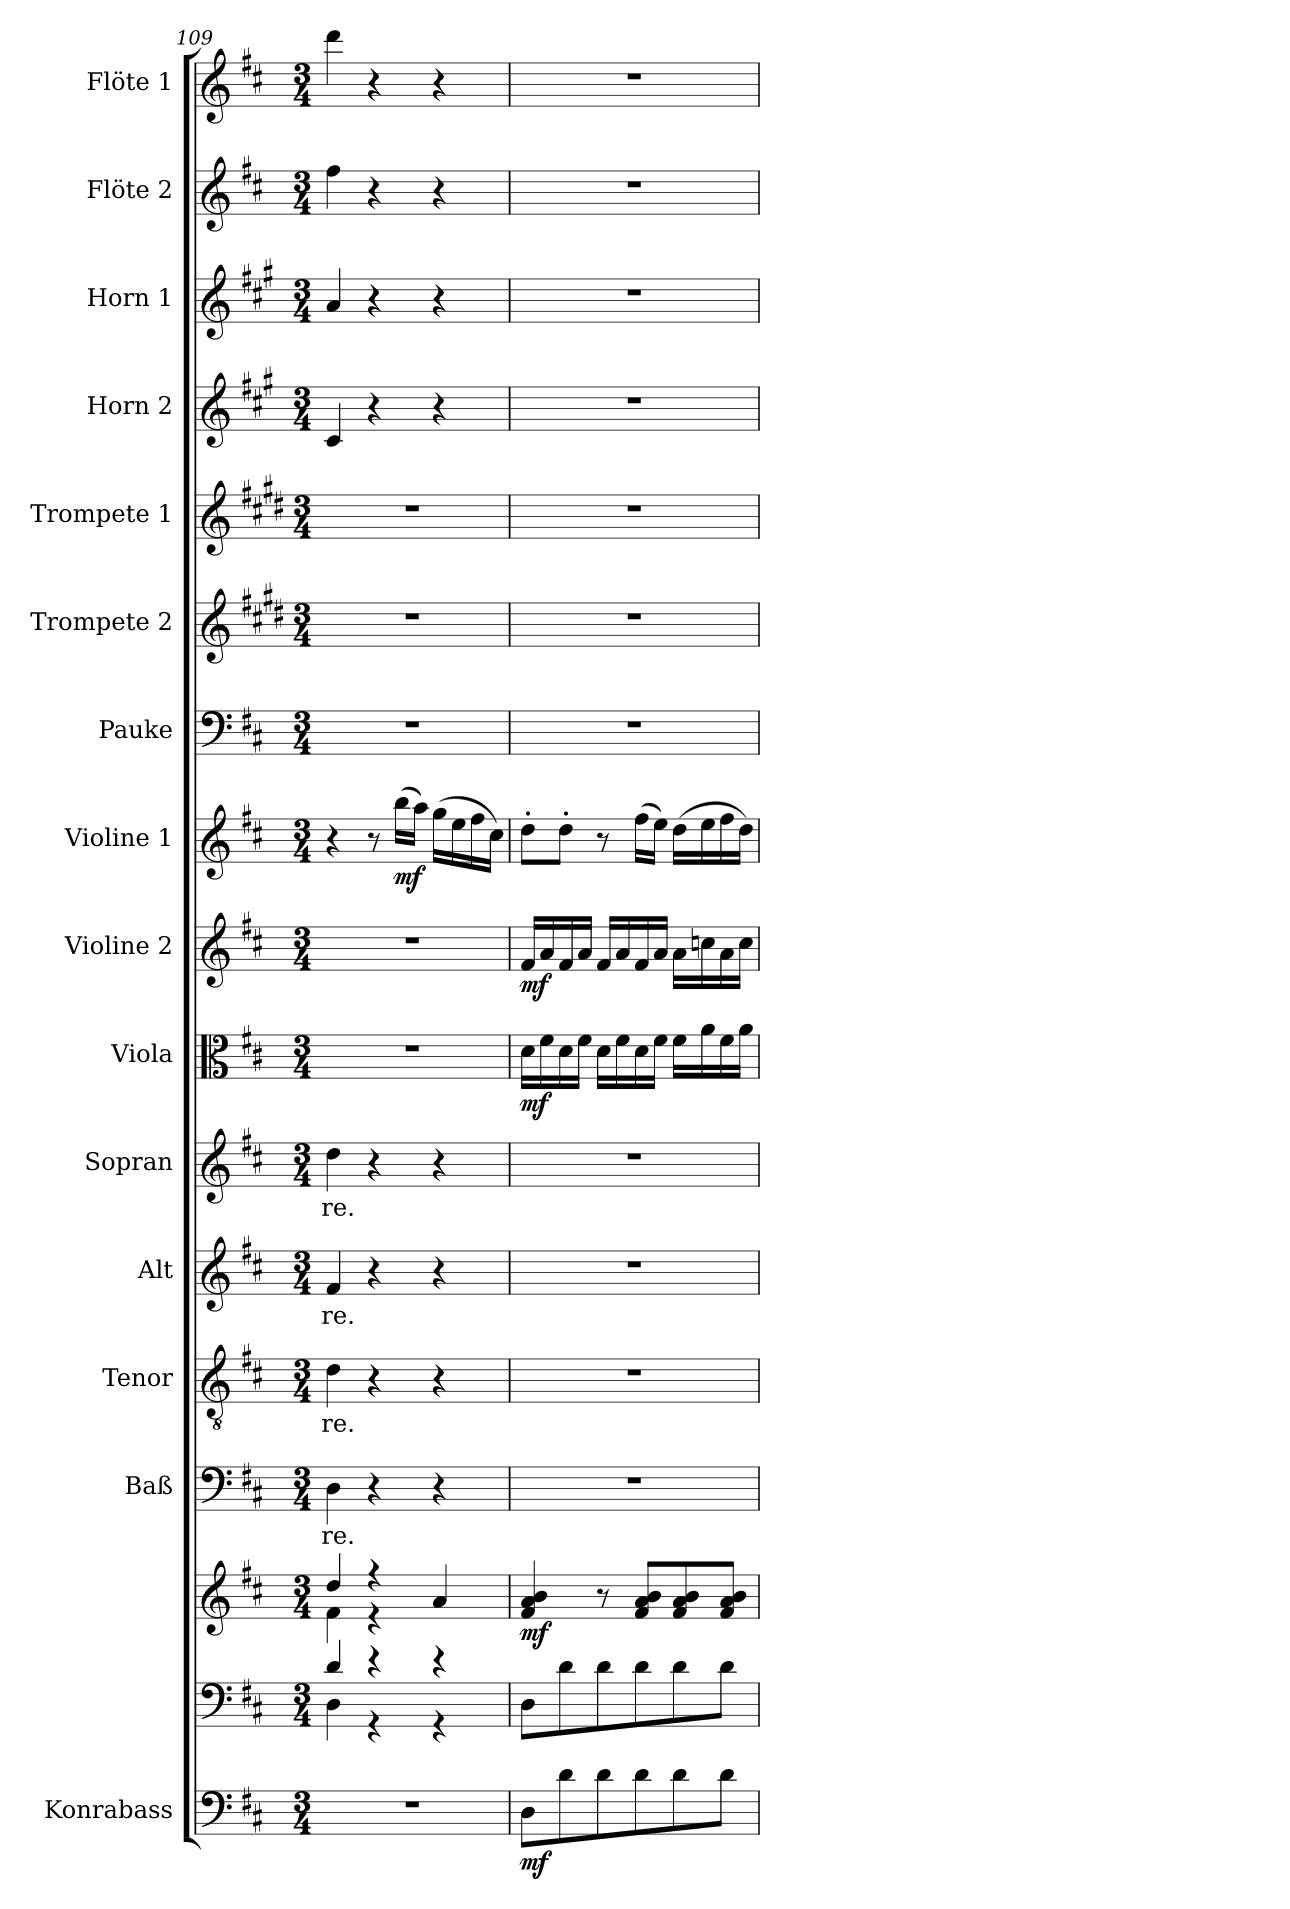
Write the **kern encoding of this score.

**kern	**dynam	**kern	**kern	**dynam	**kern	**text	**kern	**text	**kern	**text	**kern	**text	**kern	**dynam	**kern	**dynam	**kern	**dynam	**kern	**kern	**kern	**kern	**kern	**kern	**kern
*part16	*part16	*part15	*part15	*part15	*part14	*part14	*part13	*part13	*part12	*part12	*part11	*part11	*part10	*part10	*part9	*part9	*part8	*part8	*part7	*part6	*part5	*part4	*part3	*part2	*part1
*staff17	*staff17	*staff16	*staff15	*staff15/16	*staff14	*staff14	*staff13	*staff13	*staff12	*staff12	*staff11	*staff11	*staff10	*staff10	*staff9	*staff9	*staff8	*staff8	*staff7	*staff6	*staff5	*staff4	*staff3	*staff2	*staff1
*I"Konrabass	*	*	*	*	*I"Baß	*	*I"Tenor	*	*I"Alt	*	*I"Sopran	*	*I"Viola	*	*I"Violine 2	*	*I"Violine 1	*	*I"Pauke	*I"Trompete 2	*I"Trompete 1	*I"Horn 2	*I"Horn 1	*I"Flöte 2	*I"Flöte 1
*I'Kb.	*	*	*	*	*I'Baß	*	*I'Ten	*	*I'Alt	*	*I'Sop	*	*I'Vla.	*	*I'Vln. 2	*	*I'Vln. 1	*	*I'Pk.	*I'Trp. 2	*I'Trp. 1	*I'Hrn. 2	*I'Hrn. 1	*I'Fl. 2	*I'Fl. 1
*clefF4	*	*clefF4	*clefG2	*	*clefF4	*	*clefGv2	*	*clefG2	*	*clefG2	*	*clefC3	*	*clefG2	*	*clefG2	*	*clefF4	*clefG2	*clefG2	*clefG2	*clefG2	*clefG2	*clefG2
*ITrd7c12	*	*	*	*	*	*	*	*	*	*	*	*	*	*	*	*	*	*	*	*ITrd1c2	*ITrd1c2	*ITrd4c7	*ITrd4c7	*	*
*k[f#c#]	*	*k[f#c#]	*k[f#c#]	*	*k[f#c#]	*	*k[f#c#]	*	*k[f#c#]	*	*k[f#c#]	*	*k[f#c#]	*	*k[f#c#]	*	*k[f#c#]	*	*k[f#c#]	*k[f#c#]	*k[f#c#]	*k[f#c#]	*k[f#c#]	*k[f#c#]	*k[f#c#]
*D:	*	*D:	*D:	*	*D:	*	*D:	*	*D:	*	*D:	*	*D:	*	*D:	*	*D:	*	*D:	*D:	*D:	*D:	*D:	*D:	*D:
*M3/4	*	*M3/4	*M3/4	*	*M3/4	*	*M3/4	*	*M3/4	*	*M3/4	*	*M3/4	*	*M3/4	*	*M3/4	*	*M3/4	*M3/4	*M3/4	*M3/4	*M3/4	*M3/4	*M3/4
=109	=109	=109	=109	=109	=109	=109	=109	=109	=109	=109	=109	=109	=109	=109	=109	=109	=109	=109	=109	=109	=109	=109	=109	=109	=109
*	*	*^	*^	*	*	*	*	*	*	*	*	*	*	*	*	*	*	*	*	*	*	*	*	*	*
!	!	!	!	!	!	!	!	!LO:LY:b	!	!LO:LY:b	!	!LO:LY:b	!	!LO:LY:b	!	!	!	!	!	!	!	!	!	!	!	!	!
2.r	.	4d/	4D\	4dd/	4f#\	.	4D\	-re.	4d\	-re.	4f#/	-re.	4dd\	-re.	2.r	.	2.r	.	4r	.	2.r	2.r	2.r	4F#/	4d/	4ff#\	4ddd\
.	.	4r	4r	4r	4r	.	4r	.	4r	.	4r	.	4r	.	.	.	.	.	8r	.	.	.	.	4r	4r	4r	4r
!	!	!	!	!	!	!	!	!	!	!	!	!	!	!	!	!	!	!	!	!LO:DY:b	!	!	!	!	!	!	!
.	.	.	.	.	.	.	.	.	.	.	.	.	.	.	.	.	.	.	(>16bb\LL	mf	.	.	.	.	.	.	.
.	.	.	.	.	.	.	.	.	.	.	.	.	.	.	.	.	.	.	16aa\JJ)	.	.	.	.	.	.	.	.
.	.	4r	4r	4a/	4ryy	.	4r	.	4r	.	4r	.	4r	.	.	.	.	.	(>16gg\LL	.	.	.	.	4r	4r	4r	4r
.	.	.	.	.	.	.	.	.	.	.	.	.	.	.	.	.	.	.	16ee\	.	.	.	.	.	.	.	.
.	.	.	.	.	.	.	.	.	.	.	.	.	.	.	.	.	.	.	16ff#\	.	.	.	.	.	.	.	.
.	.	.	.	.	.	.	.	.	.	.	.	.	.	.	.	.	.	.	16cc#\JJ)	.	.	.	.	.	.	.	.
*	*	*v	*v	*	*	*	*	*	*	*	*	*	*	*	*	*	*	*	*	*	*	*	*	*	*	*	*
*	*	*	*v	*v	*	*	*	*	*	*	*	*	*	*	*	*	*	*	*	*	*	*	*	*	*	*
=110	=110	=110	=110	=110	=110	=110	=110	=110	=110	=110	=110	=110	=110	=110	=110	=110	=110	=110	=110	=110	=110	=110	=110	=110	=110
!	!LO:DY:b	!	!	!LO:DY:b	!	!	!	!	!	!	!	!	!	!LO:DY:b	!	!LO:DY:b	!	!	!	!	!	!	!	!	!
8DD\L	mf	8D\L	4f#/ 4a/ 4b/	mf	2.r	.	2.r	.	2.r	.	2.r	.	16d\LL	mf	16f#/LL	mf	8dd'>\L	.	2.r	2.r	2.r	2.r	2.r	2.r	2.r
.	.	.	.	.	.	.	.	.	.	.	.	.	16f#\	.	16a/	.	.	.	.	.	.	.	.	.	.
8D\	.	8d\	.	.	.	.	.	.	.	.	.	.	16d\	.	16f#/	.	8dd'>\J	.	.	.	.	.	.	.	.
.	.	.	.	.	.	.	.	.	.	.	.	.	16f#\JJ	.	16a/JJ	.	.	.	.	.	.	.	.	.	.
8D\	.	8d\	8r	.	.	.	.	.	.	.	.	.	16d\LL	.	16f#/LL	.	8r	.	.	.	.	.	.	.	.
.	.	.	.	.	.	.	.	.	.	.	.	.	16f#\	.	16a/	.	.	.	.	.	.	.	.	.	.
8D\	.	8d\	8f#/ 8a/ 8b/L	.	.	.	.	.	.	.	.	.	16d\	.	16f#/	.	(>16ff#\LL	.	.	.	.	.	.	.	.
.	.	.	.	.	.	.	.	.	.	.	.	.	16f#\JJ	.	16a/JJ	.	16ee\JJ)	.	.	.	.	.	.	.	.
8D\	.	8d\	8f#/ 8a/ 8b/	.	.	.	.	.	.	.	.	.	16f#\LL	.	16a\LL	.	(>16dd\LL	.	.	.	.	.	.	.	.
.	.	.	.	.	.	.	.	.	.	.	.	.	16a\	.	16ccn\	.	16ee\	.	.	.	.	.	.	.	.
8D\J	.	8d\J	8f#/ 8a/ 8b/J	.	.	.	.	.	.	.	.	.	16f#\	.	16a\	.	16ff#\	.	.	.	.	.	.	.	.
.	.	.	.	.	.	.	.	.	.	.	.	.	16a\JJ	.	16cc\JJ	.	16dd\JJ)	.	.	.	.	.	.	.	.
=	=	=	=	=	=	=	=	=	=	=	=	=	=	=	=	=	=	=	=	=	=	=	=	=	=
*-	*-	*-	*-	*-	*-	*-	*-	*-	*-	*-	*-	*-	*-	*-	*-	*-	*-	*-	*-	*-	*-	*-	*-	*-	*-
